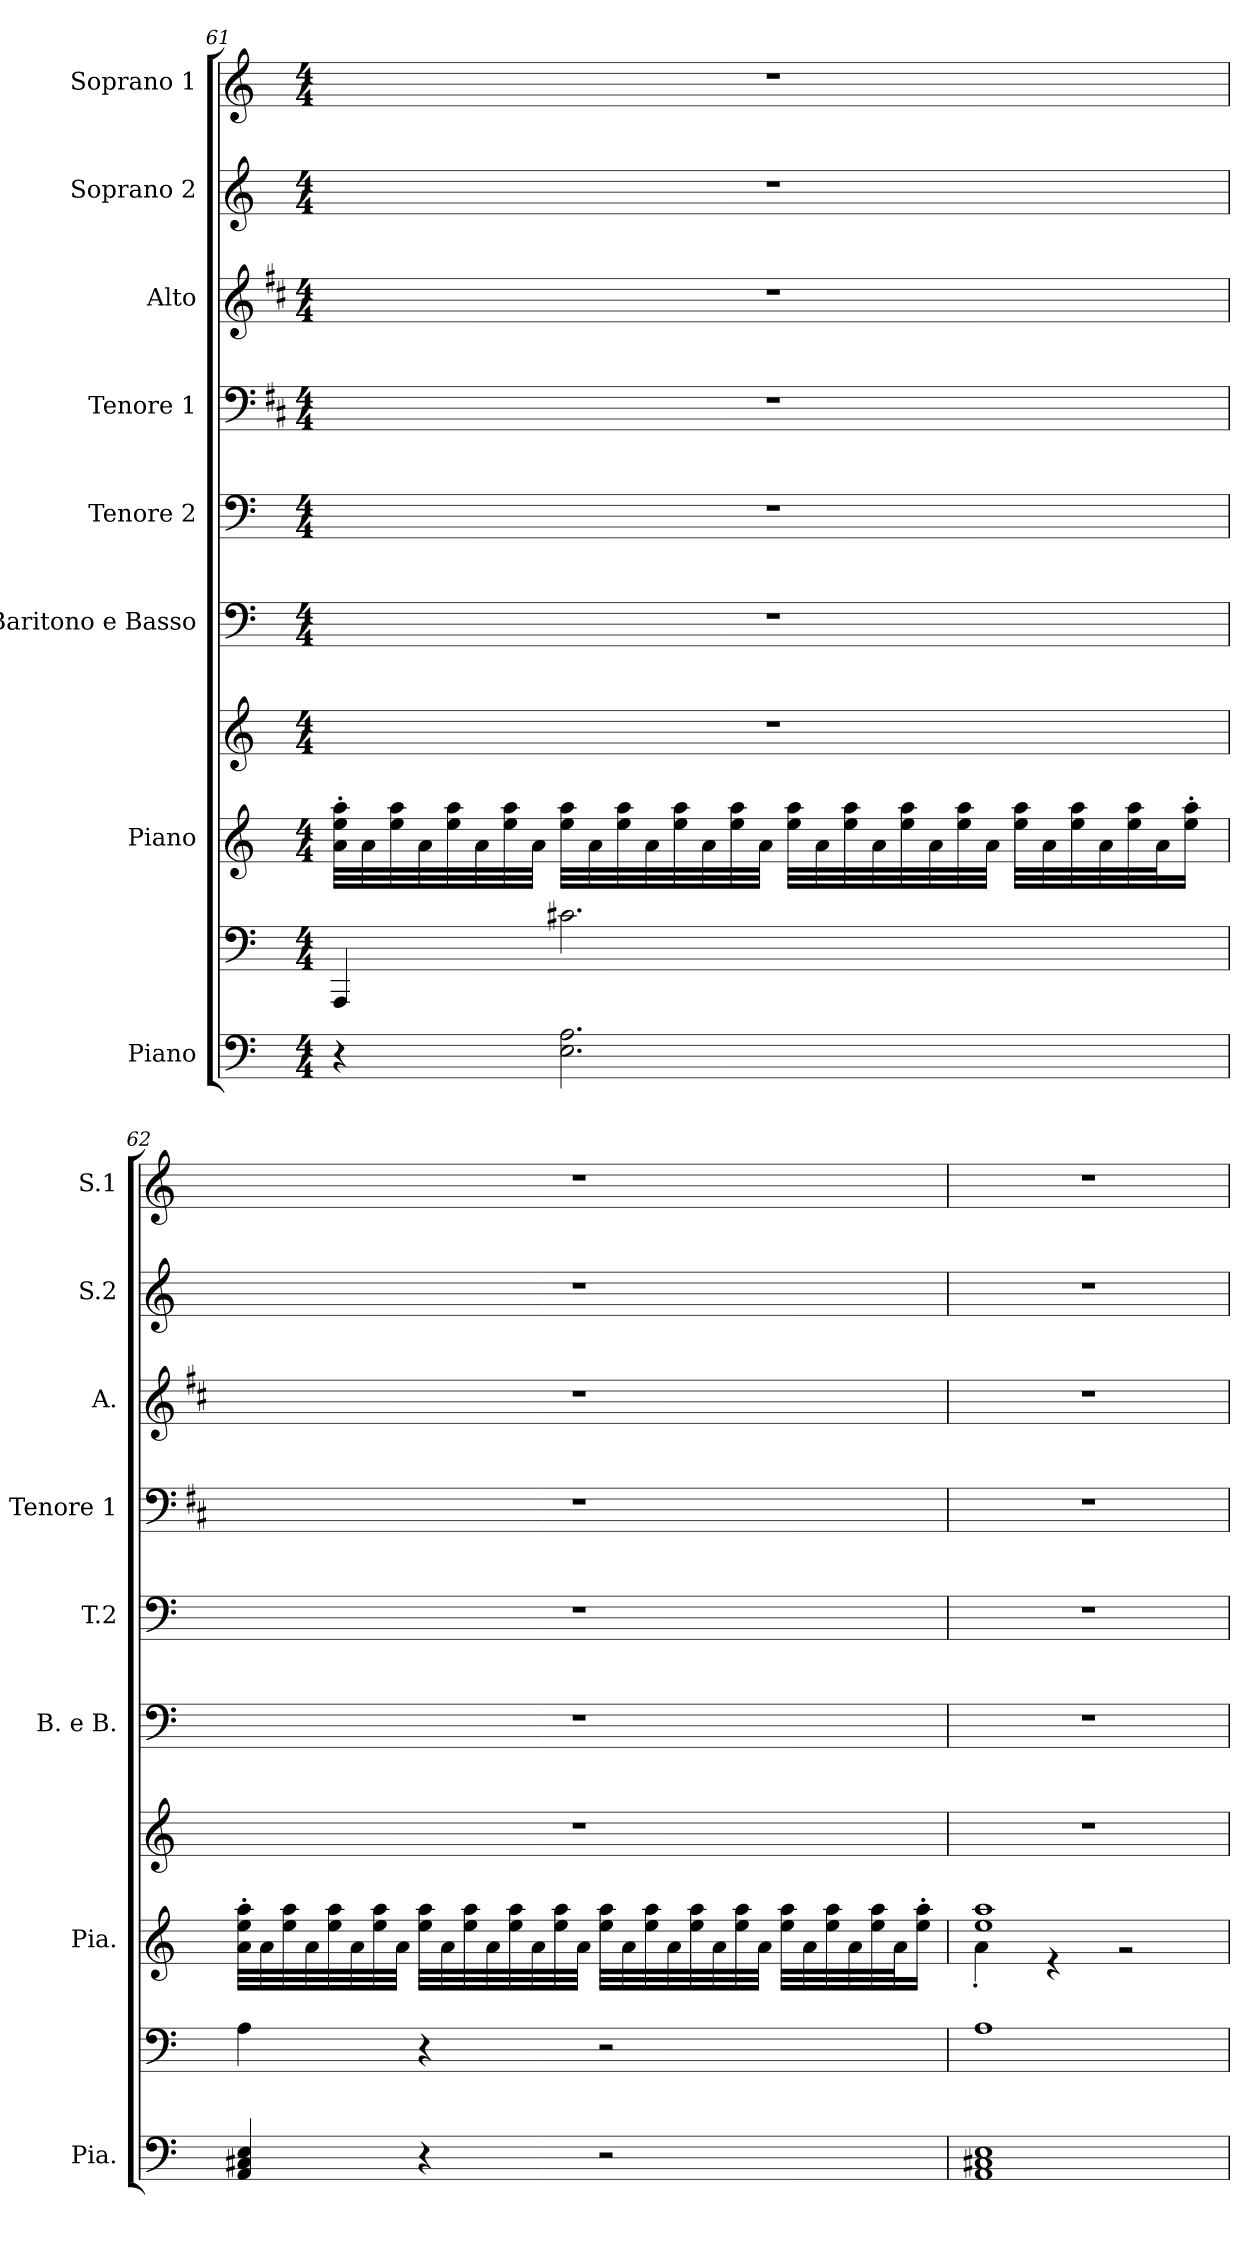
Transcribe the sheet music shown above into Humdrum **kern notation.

**kern	**kern	**kern	**kern	**kern	**kern	**kern	**kern	**kern	**kern
*part8	*part8	*part7	*part7	*part6	*part5	*part4	*part3	*part2	*part1
*staff10	*staff9	*staff8	*staff7	*staff6	*staff5	*staff4	*staff3	*staff2	*staff1
*I"Piano	*	*I"Piano	*	*I"Baritono e Basso	*I"Tenore 2	*I"Tenore 1	*I"Alto	*I"Soprano 2	*I"Soprano 1
*I'Pia.	*	*I'Pia.	*	*I'B. e B.	*I'T.2	*I'Tenore 1	*I'A.	*I'S.2	*I'S.1
!!LO:PB:g=z
*clefF4	*clefF4	*clefG2	*clefG2	*clefF4	*clefF4	*clefF4	*clefG2	*clefG2	*clefG2
*	*	*	*	*	*	*ITrd1c2	*ITrd1c2	*	*
*k[]	*k[]	*k[]	*k[]	*k[]	*k[]	*k[]	*k[]	*k[]	*k[]
*M4/4	*M4/4	*M4/4	*M4/4	*M4/4	*M4/4	*M4/4	*M4/4	*M4/4	*M4/4
=61	=61	=61	=61	=61	=61	=61	=61	=61	=61
4r	4AAA/	32a\' 32ee\' 32aa\'LLL	1r	1r	1r	1r	1r	1r	1r
.	.	32a\	.	.	.	.	.	.	.
.	.	32ee\ 32aa\	.	.	.	.	.	.	.
.	.	32a\	.	.	.	.	.	.	.
.	.	32ee\ 32aa\	.	.	.	.	.	.	.
.	.	32a\	.	.	.	.	.	.	.
.	.	32ee\ 32aa\	.	.	.	.	.	.	.
.	.	32a\JJJ	.	.	.	.	.	.	.
2.E\ 2.A\	2.c#X\	32ee\ 32aa\LLL	.	.	.	.	.	.	.
.	.	32a\	.	.	.	.	.	.	.
.	.	32ee\ 32aa\	.	.	.	.	.	.	.
.	.	32a\	.	.	.	.	.	.	.
.	.	32ee\ 32aa\	.	.	.	.	.	.	.
.	.	32a\	.	.	.	.	.	.	.
.	.	32ee\ 32aa\	.	.	.	.	.	.	.
.	.	32a\JJJ	.	.	.	.	.	.	.
.	.	32ee\ 32aa\LLL	.	.	.	.	.	.	.
.	.	32a\	.	.	.	.	.	.	.
.	.	32ee\ 32aa\	.	.	.	.	.	.	.
.	.	32a\	.	.	.	.	.	.	.
.	.	32ee\ 32aa\	.	.	.	.	.	.	.
.	.	32a\	.	.	.	.	.	.	.
.	.	32ee\ 32aa\	.	.	.	.	.	.	.
.	.	32a\JJJ	.	.	.	.	.	.	.
.	.	32ee\ 32aa\LLL	.	.	.	.	.	.	.
.	.	32a\	.	.	.	.	.	.	.
.	.	32ee\ 32aa\	.	.	.	.	.	.	.
.	.	32a\	.	.	.	.	.	.	.
.	.	32ee\ 32aa\	.	.	.	.	.	.	.
.	.	32a\J	.	.	.	.	.	.	.
.	.	16ee\' 16aa\'JJ	.	.	.	.	.	.	.
!!LO:PB:g=z
=62	=62	=62	=62	=62	=62	=62	=62	=62	=62
4AA/ 4C#X/ 4E/	4A\	32a\' 32ee\' 32aa\'LLL	1r	1r	1r	1r	1r	1r	1r
.	.	32a\	.	.	.	.	.	.	.
.	.	32ee\ 32aa\	.	.	.	.	.	.	.
.	.	32a\	.	.	.	.	.	.	.
.	.	32ee\ 32aa\	.	.	.	.	.	.	.
.	.	32a\	.	.	.	.	.	.	.
.	.	32ee\ 32aa\	.	.	.	.	.	.	.
.	.	32a\JJJ	.	.	.	.	.	.	.
4r	4r	32ee\ 32aa\LLL	.	.	.	.	.	.	.
.	.	32a\	.	.	.	.	.	.	.
.	.	32ee\ 32aa\	.	.	.	.	.	.	.
.	.	32a\	.	.	.	.	.	.	.
.	.	32ee\ 32aa\	.	.	.	.	.	.	.
.	.	32a\	.	.	.	.	.	.	.
.	.	32ee\ 32aa\	.	.	.	.	.	.	.
.	.	32a\JJJ	.	.	.	.	.	.	.
2r	2r	32ee\ 32aa\LLL	.	.	.	.	.	.	.
.	.	32a\	.	.	.	.	.	.	.
.	.	32ee\ 32aa\	.	.	.	.	.	.	.
.	.	32a\	.	.	.	.	.	.	.
.	.	32ee\ 32aa\	.	.	.	.	.	.	.
.	.	32a\	.	.	.	.	.	.	.
.	.	32ee\ 32aa\	.	.	.	.	.	.	.
.	.	32a\JJJ	.	.	.	.	.	.	.
.	.	32ee\ 32aa\LLL	.	.	.	.	.	.	.
.	.	32a\	.	.	.	.	.	.	.
.	.	32ee\ 32aa\	.	.	.	.	.	.	.
.	.	32a\	.	.	.	.	.	.	.
.	.	32ee\ 32aa\	.	.	.	.	.	.	.
.	.	32a\J	.	.	.	.	.	.	.
.	.	16ee\' 16aa\'JJ	.	.	.	.	.	.	.
=63	=63	=63	=63	=63	=63	=63	=63	=63	=63
*	*	*^	*	*	*	*	*	*	*
1AA 1C#X 1E	1A	1ee 1aa	4a'\	1r	1r	1r	1r	1r	1r	1r
.	.	.	4r	.	.	.	.	.	.	.
.	.	.	2r	.	.	.	.	.	.	.
*	*	*v	*v	*	*	*	*	*	*	*
=	=	=	=	=	=	=	=	=	=
*-	*-	*-	*-	*-	*-	*-	*-	*-	*-
